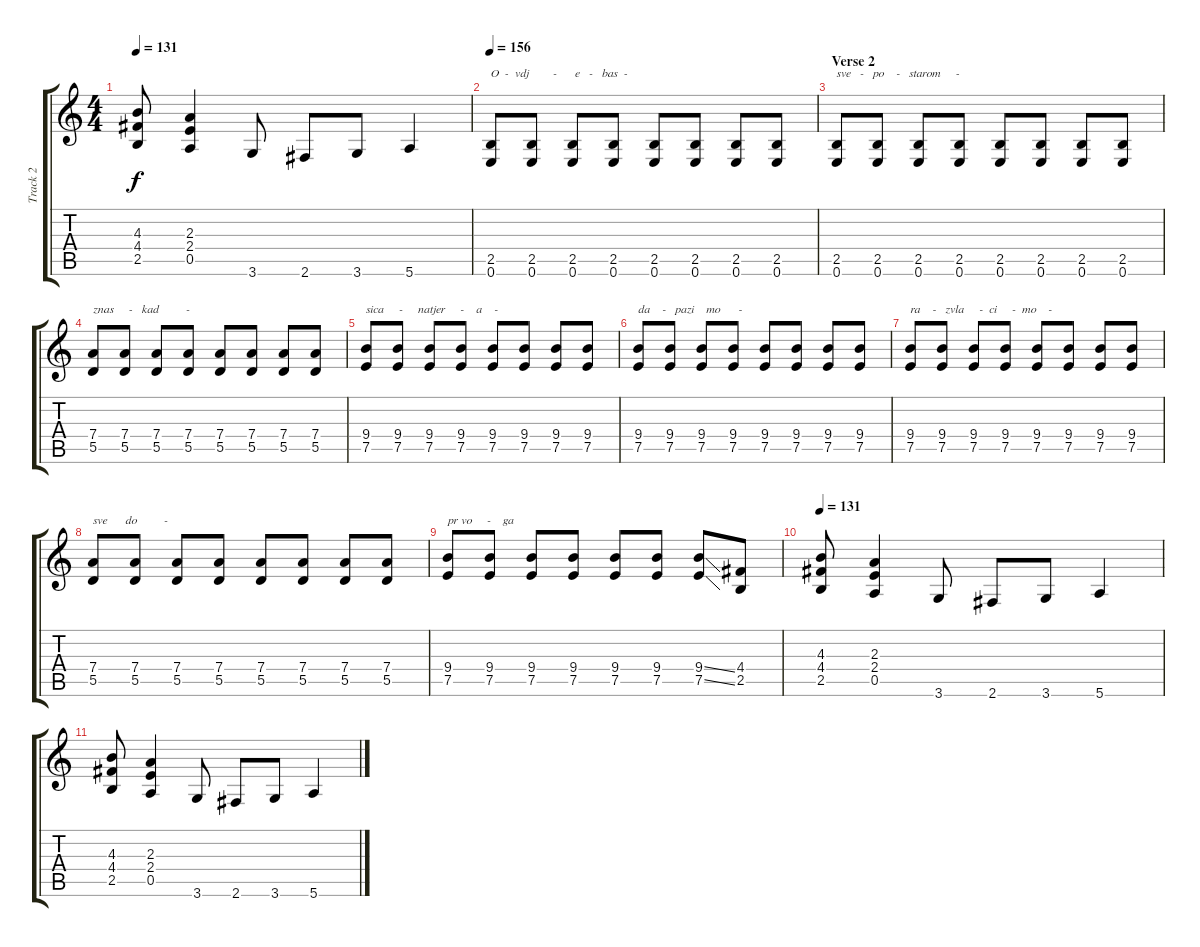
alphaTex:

\track ("Track 2" "Track 2") {instrument electricguitarmuted}
\staff {score tabs}
\tuning (E4 B3 G3 D3 A2 E2) {hide}
\ts (4 4)
\tempo 131
\clef g2
\ks c
(4.3 4.4 2.5).8{dy f} (2.3 2.4 0.5).4 3.6.8 2.6.8 3.6.8 5.6.4 |
\tempo 156
(2.5 0.6).8{txt "O  -  vdj        -      e   -   bas  - " instrument electricguitarmuted} (2.5 0.6).8 (2.5 0.6).8 (2.5 0.6).8 (2.5 0.6).8 (2.5 0.6).8 (2.5 0.6).8 (2.5 0.6).8 |
\section ("" "Verse 2")
(2.5 0.6).8{txt "sve   -   po    -   starom     -    "} (2.5 0.6).8 (2.5 0.6).8 (2.5 0.6).8 (2.5 0.6).8 (2.5 0.6).8 (2.5 0.6).8 (2.5 0.6).8 |
(7.4 5.5).8{txt "znas     -   kad         -      "} (7.4 5.5).8 (7.4 5.5).8 (7.4 5.5).8 (7.4 5.5).8 (7.4 5.5).8 (7.4 5.5).8 (7.4 5.5).8 |
(9.4 7.5).8{txt "sica     -     natjer     -    a    -"} (9.4 7.5).8 (9.4 7.5).8 (9.4 7.5).8 (9.4 7.5).8 (9.4 7.5).8 (9.4 7.5).8 (9.4 7.5).8 |
(9.4 7.5).8{txt "da    -   pazi    mo      -    "} (9.4 7.5).8 (9.4 7.5).8 (9.4 7.5).8 (9.4 7.5).8 (9.4 7.5).8 (9.4 7.5).8 (9.4 7.5).8 |
(9.4 7.5).8{txt "ra    -   zvla     -  ci     -  mo    -"} (9.4 7.5).8 (9.4 7.5).8 (9.4 7.5).8 (9.4 7.5).8 (9.4 7.5).8 (9.4 7.5).8 (9.4 7.5).8 |
(7.4 5.5).8{txt "sve      do         -    "} (7.4 5.5).8 (7.4 5.5).8 (7.4 5.5).8 (7.4 5.5).8 (7.4 5.5).8 (7.4 5.5).8 (7.4 5.5).8 |
(9.4 7.5).8{txt "pr vo     -    ga      "} (9.4 7.5).8 (9.4 7.5).8 (9.4 7.5).8 (9.4 7.5).8 (9.4 7.5).8 (9.4{ss} 7.5{ss}).8 (4.4 2.5).8 |
\tempo 131
(4.3 4.4 2.5).8 (2.3 2.4 0.5).4 3.6.8 2.6.8 3.6.8 5.6.4 |
(4.3 4.4 2.5).8 (2.3 2.4 0.5).4 3.6.8 2.6.8 3.6.8 5.6.4
